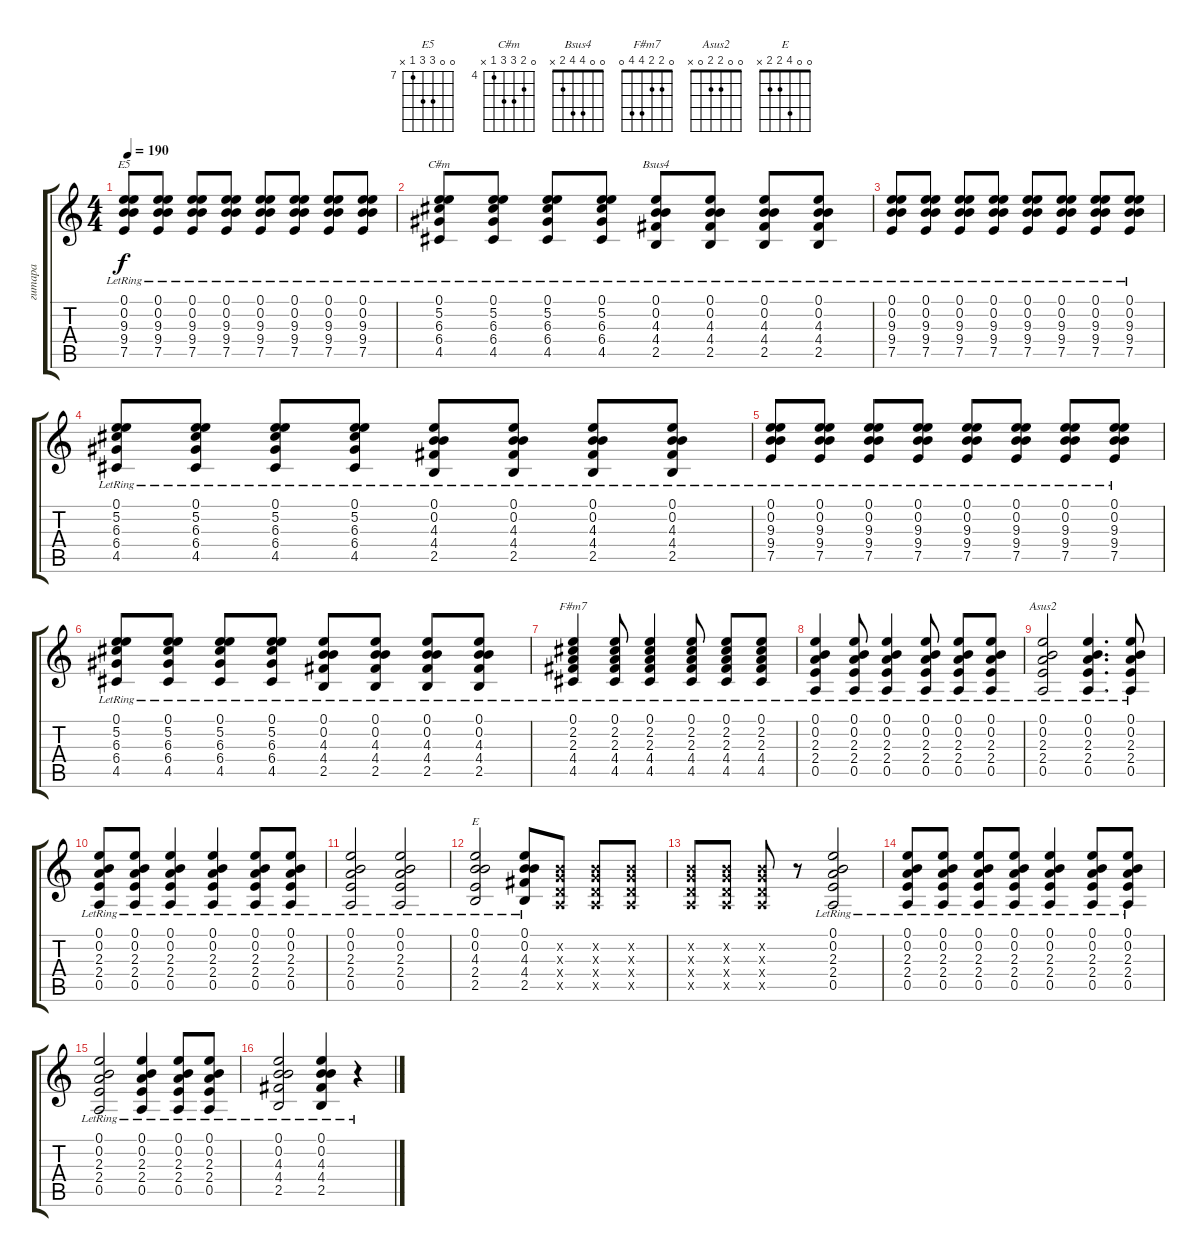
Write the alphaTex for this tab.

\track ("гитара" "гитара") {instrument acousticguitarnylon}
\staff {score tabs}
\tuning (E4 B3 G3 D3 A2 E2) {hide}
\chord ("E5" 0 0 9 9 7 x) {firstfret 7}
\chord ("C#m" 0 5 6 6 4 x) {firstfret 4}
\chord ("Bsus4" 0 0 4 4 2 x)
\chord ("F#m7" 0 2 2 4 4 0)
\chord ("Asus2" 0 0 2 2 0 x)
\chord ("E" 0 0 4 2 2 x)
\ts (4 4)
\tempo 190
\clef g2
\ks c
(0.1{lr} 0.2{lr} 9.3{lr} 9.4{lr} 7.5{lr}).8{ch "E5" dy f} (0.1{lr} 0.2{lr} 9.3{lr} 9.4{lr} 7.5{lr}).8 (0.1{lr} 0.2{lr} 9.3{lr} 9.4{lr} 7.5{lr}).8 (0.1{lr} 0.2{lr} 9.3{lr} 9.4{lr} 7.5{lr}).8 (0.1{lr} 0.2{lr} 9.3{lr} 9.4{lr} 7.5{lr}).8 (0.1{lr} 0.2{lr} 9.3{lr} 9.4{lr} 7.5{lr}).8 (0.1{lr} 0.2{lr} 9.3{lr} 9.4{lr} 7.5{lr}).8 (0.1{lr} 0.2{lr} 9.3{lr} 9.4{lr} 7.5{lr}).8 |
(0.1{lr} 5.2{lr} 6.3{lr} 6.4{lr} 4.5{lr}).8{ch "C#m"} (0.1{lr} 5.2{lr} 6.3{lr} 6.4{lr} 4.5{lr}).8 (0.1{lr} 5.2{lr} 6.3{lr} 6.4{lr} 4.5{lr}).8 (0.1{lr} 5.2{lr} 6.3{lr} 6.4{lr} 4.5{lr}).8 (0.1{lr} 0.2{lr} 4.3{lr} 4.4{lr} 2.5{lr}).8{ch "Bsus4"} (0.1{lr} 0.2{lr} 4.3{lr} 4.4{lr} 2.5{lr}).8 (0.1{lr} 0.2{lr} 4.3{lr} 4.4{lr} 2.5{lr}).8 (0.1{lr} 0.2{lr} 4.3{lr} 4.4{lr} 2.5{lr}).8 |
(0.1{lr} 0.2{lr} 9.3{lr} 9.4{lr} 7.5{lr}).8 (0.1{lr} 0.2{lr} 9.3{lr} 9.4{lr} 7.5{lr}).8 (0.1{lr} 0.2{lr} 9.3{lr} 9.4{lr} 7.5{lr}).8 (0.1{lr} 0.2{lr} 9.3{lr} 9.4{lr} 7.5{lr}).8 (0.1{lr} 0.2{lr} 9.3{lr} 9.4{lr} 7.5{lr}).8 (0.1{lr} 0.2{lr} 9.3{lr} 9.4{lr} 7.5{lr}).8 (0.1{lr} 0.2{lr} 9.3{lr} 9.4{lr} 7.5{lr}).8 (0.1{lr} 0.2{lr} 9.3{lr} 9.4{lr} 7.5{lr}).8 |
(0.1{lr} 5.2{lr} 6.3{lr} 6.4{lr} 4.5{lr}).8 (0.1{lr} 5.2{lr} 6.3{lr} 6.4{lr} 4.5{lr}).8 (0.1{lr} 5.2{lr} 6.3{lr} 6.4{lr} 4.5{lr}).8 (0.1{lr} 5.2{lr} 6.3{lr} 6.4{lr} 4.5{lr}).8 (0.1{lr} 0.2{lr} 4.3{lr} 4.4{lr} 2.5{lr}).8 (0.1{lr} 0.2{lr} 4.3{lr} 4.4{lr} 2.5{lr}).8 (0.1{lr} 0.2{lr} 4.3{lr} 4.4{lr} 2.5{lr}).8 (0.1{lr} 0.2{lr} 4.3{lr} 4.4{lr} 2.5{lr}).8 |
(0.1{lr} 0.2{lr} 9.3{lr} 9.4{lr} 7.5{lr}).8 (0.1{lr} 0.2{lr} 9.3{lr} 9.4{lr} 7.5{lr}).8 (0.1{lr} 0.2{lr} 9.3{lr} 9.4{lr} 7.5{lr}).8 (0.1{lr} 0.2{lr} 9.3{lr} 9.4{lr} 7.5{lr}).8 (0.1{lr} 0.2{lr} 9.3{lr} 9.4{lr} 7.5{lr}).8 (0.1{lr} 0.2{lr} 9.3{lr} 9.4{lr} 7.5{lr}).8 (0.1{lr} 0.2{lr} 9.3{lr} 9.4{lr} 7.5{lr}).8 (0.1{lr} 0.2{lr} 9.3{lr} 9.4{lr} 7.5{lr}).8 |
(0.1{lr} 5.2{lr} 6.3{lr} 6.4{lr} 4.5{lr}).8 (0.1{lr} 5.2{lr} 6.3{lr} 6.4{lr} 4.5{lr}).8 (0.1{lr} 5.2{lr} 6.3{lr} 6.4{lr} 4.5{lr}).8 (0.1{lr} 5.2{lr} 6.3{lr} 6.4{lr} 4.5{lr}).8 (0.1{lr} 0.2{lr} 4.3{lr} 4.4{lr} 2.5{lr}).8 (0.1{lr} 0.2{lr} 4.3{lr} 4.4{lr} 2.5{lr}).8 (0.1{lr} 0.2{lr} 4.3{lr} 4.4{lr} 2.5{lr}).8 (0.1{lr} 0.2{lr} 4.3{lr} 4.4{lr} 2.5{lr}).8 |
(0.1{lr} 2.2{lr} 2.3{lr} 4.4{lr} 4.5{lr}).4{ch "F#m7"} (0.1{lr} 2.2{lr} 2.3{lr} 4.4{lr} 4.5{lr}).8 (0.1{lr} 2.2{lr} 2.3{lr} 4.4{lr} 4.5{lr}).4 (0.1{lr} 2.2{lr} 2.3{lr} 4.4{lr} 4.5{lr}).8 (0.1{lr} 2.2{lr} 2.3{lr} 4.4{lr} 4.5{lr}).8 (0.1{lr} 2.2{lr} 2.3{lr} 4.4{lr} 4.5{lr}).8 |
(0.1{lr} 0.2{lr} 2.3{lr} 2.4{lr} 0.5{lr}).4 (0.1{lr} 0.2{lr} 2.3{lr} 2.4{lr} 0.5{lr}).8 (0.1{lr} 0.2{lr} 2.3{lr} 2.4{lr} 0.5{lr}).4 (0.1{lr} 0.2{lr} 2.3{lr} 2.4{lr} 0.5{lr}).8 (0.1{lr} 0.2{lr} 2.3{lr} 2.4{lr} 0.5{lr}).8 (0.1{lr} 0.2{lr} 2.3{lr} 2.4{lr} 0.5{lr}).8 |
(0.1{lr} 0.2{lr} 2.3{lr} 2.4{lr} 0.5{lr}).2{ch "Asus2"} (0.1{lr} 0.2{lr} 2.3{lr} 2.4{lr} 0.5{lr}).4{d} (0.1{lr} 0.2{lr} 2.3{lr} 2.4{lr} 0.5{lr}).8 |
(0.1{lr} 0.2{lr} 2.3{lr} 2.4{lr} 0.5{lr}).8 (0.1{lr} 0.2{lr} 2.3{lr} 2.4{lr} 0.5{lr}).8 (0.1{lr} 0.2{lr} 2.3{lr} 2.4{lr} 0.5{lr}).4 (0.1{lr} 0.2{lr} 2.3{lr} 2.4{lr} 0.5{lr}).4 (0.1{lr} 0.2{lr} 2.3{lr} 2.4{lr} 0.5{lr}).8 (0.1{lr} 0.2{lr} 2.3{lr} 2.4{lr} 0.5{lr}).8 |
(0.1{lr} 0.2{lr} 2.3{lr} 2.4{lr} 0.5{lr}).2 (0.1{lr} 0.2{lr} 2.3{lr} 2.4{lr} 0.5{lr}).2 |
(0.1{lr} 0.2{lr} 4.3{lr} 2.4{lr} 2.5{lr}).2{ch "E"} (0.1{lr} 0.2{lr} 4.3{lr} 4.4{lr} 2.5{lr}).8 (0.2{x} 0.3{x} 0.4{x} 0.5{x}).8 (0.2{x} 0.3{x} 0.4{x} 0.5{x}).8 (0.2{x} 0.3{x} 0.4{x} 0.5{x}).8 |
(0.2{x} 0.3{x} 0.4{x} 0.5{x}).8 (0.2{x} 0.3{x} 0.4{x} 0.5{x}).8 (0.2{x} 0.3{x} 0.4{x} 0.5{x}).8 r.8 (0.1{lr} 0.2{lr} 2.3{lr} 2.4{lr} 0.5{lr}).2 |
(0.1{lr} 0.2{lr} 2.3{lr} 2.4{lr} 0.5{lr}).8 (0.1{lr} 0.2{lr} 2.3{lr} 2.4{lr} 0.5{lr}).8 (0.1{lr} 0.2{lr} 2.3{lr} 2.4{lr} 0.5{lr}).8 (0.1{lr} 0.2{lr} 2.3{lr} 2.4{lr} 0.5{lr}).8 (0.1{lr} 0.2{lr} 2.3{lr} 2.4{lr} 0.5{lr}).4 (0.1{lr} 0.2{lr} 2.3{lr} 2.4{lr} 0.5{lr}).8 (0.1{lr} 0.2{lr} 2.3{lr} 2.4{lr} 0.5{lr}).8 |
(0.1{lr} 0.2{lr} 2.3{lr} 2.4{lr} 0.5{lr}).2 (0.1{lr} 0.2{lr} 2.3{lr} 2.4{lr} 0.5{lr}).4 (0.1{lr} 0.2{lr} 2.3{lr} 2.4{lr} 0.5{lr}).8 (0.1{lr} 0.2{lr} 2.3{lr} 2.4{lr} 0.5{lr}).8 |
(0.1{lr} 0.2{lr} 4.3{lr} 4.4{lr} 2.5{lr}).2 (0.1{lr} 0.2{lr} 4.3{lr} 4.4{lr} 2.5{lr}).4 r.4
